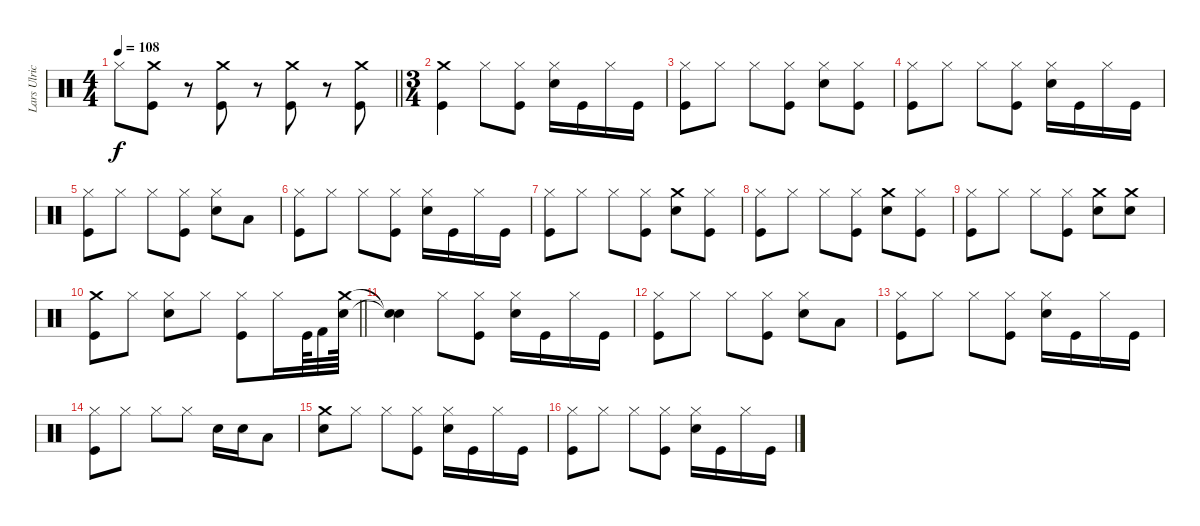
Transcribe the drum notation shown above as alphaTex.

\track ("Lars Ulrich" "Lars Ulric") {instrument percussion}
\staff {score}
\articulation defaults
\ts (4 4)
\tempo 108
\clef neutral
\barLineRight lightlight
\ks c "Hi-Hat (closed)".8{dy f}
("Kick (hit)" "Crash medium (hit)").8 r.8 ("Kick (hit)" "Crash medium (hit)").8 r.8 ("Kick (hit)" "Crash medium (hit)").8 r.8 ("Kick (hit)" "Crash medium (hit)").8 |
\ts (3 4)
("Crash medium (hit)" "Kick (hit)").4 "Hi-Hat (closed)".8 ("Kick (hit)" "Hi-Hat (closed)").8 ("Snare (hit) 2" "Hi-Hat (closed)").16 "Kick (hit)".16 "Hi-Hat (closed)".16 "Kick (hit)".16 |
("Hi-Hat (closed)" "Kick (hit)").8 "Hi-Hat (closed)".8 "Hi-Hat (closed)".8 ("Kick (hit)" "Hi-Hat (closed)").8 ("Snare (hit) 2" "Hi-Hat (closed)").8 ("Kick (hit)" "Hi-Hat (closed)").8 |
("Kick (hit)" "Hi-Hat (closed)").8 "Hi-Hat (closed)".8 "Hi-Hat (closed)".8 ("Kick (hit)" "Hi-Hat (closed)").8 ("Snare (hit) 2" "Hi-Hat (closed)").16 "Kick (hit)".16 "Hi-Hat (closed)".16 "Kick (hit)".16 |
("Hi-Hat (closed)" "Kick (hit)").8 "Hi-Hat (closed)".8 "Hi-Hat (closed)".8 ("Kick (hit)" "Hi-Hat (closed)").8 ("Snare (hit) 2" "Hi-Hat (closed)").8 "Low Tom (hit)".8 |
("Kick (hit)" "Hi-Hat (closed)").8 "Hi-Hat (closed)".8 "Hi-Hat (closed)".8 ("Kick (hit)" "Hi-Hat (closed)").8 ("Snare (hit) 2" "Hi-Hat (closed)").16 "Kick (hit)".16 "Hi-Hat (closed)".16 "Kick (hit)".16 |
("Hi-Hat (closed)" "Kick (hit)").8 "Hi-Hat (closed)".8 "Hi-Hat (closed)".8 ("Kick (hit)" "Hi-Hat (closed)").8 ("Crash medium (hit)" "Snare (hit) 2").8 ("Kick (hit)" "Hi-Hat (closed)").8 |
("Hi-Hat (closed)" "Kick (hit)").8 "Hi-Hat (closed)".8 "Hi-Hat (closed)".8 ("Kick (hit)" "Hi-Hat (closed)").8 ("Snare (hit) 2" "Crash medium (hit)").8 ("Kick (hit)" "Hi-Hat (closed)").8 |
("Hi-Hat (closed)" "Kick (hit)").8 "Hi-Hat (closed)".8 "Hi-Hat (closed)".8 ("Kick (hit)" "Hi-Hat (closed)").8 ("Crash medium (hit)" "Snare (hit) 2").8 ("Crash medium (hit)" "Snare (hit) 2").8 |
\barLineRight lightlight
("Crash medium (hit)" "Kick (hit)").8 "Hi-Hat (closed)".8 ("Snare (hit) 2" "Hi-Hat (closed)").8 "Hi-Hat (closed)".8 ("Kick (hit)" "Hi-Hat (closed)").8 "Hi-Hat (closed)".16 "Kick (hit)".64 "Kick (hit) 2".32 ("Snare (hit) 2" "Crash medium (hit)").64 |
("Snare (hit)"{t} "Snare (hit)"{t}).4 "Hi-Hat (closed)".8 ("Kick (hit)" "Hi-Hat (closed)").8 ("Hi-Hat (closed)" "Snare (hit) 2").16 "Kick (hit)".16 "Hi-Hat (closed)".16 "Kick (hit)".16 |
("Hi-Hat (closed)" "Kick (hit)").8 "Hi-Hat (closed)".8 "Hi-Hat (closed)".8 ("Kick (hit)" "Hi-Hat (closed)").8 ("Snare (hit) 2" "Hi-Hat (closed)").8 "Low Tom (hit)".8 |
("Hi-Hat (closed)" "Kick (hit)").8 "Hi-Hat (closed)".8 "Hi-Hat (closed)".8 ("Kick (hit)" "Hi-Hat (closed)").8 ("Hi-Hat (closed)" "Snare (hit) 2").16 "Kick (hit)".16 "Hi-Hat (closed)".16 "Kick (hit)".16 |
("Hi-Hat (closed)" "Kick (hit)").8 "Hi-Hat (closed)".8 "Hi-Hat (closed)".8 "Hi-Hat (closed)".8 "Snare (hit) 2".16 "Snare (hit) 2".16 "Low Tom (hit)".8 |
("Snare (hit) 2" "Crash medium (hit)").8 "Hi-Hat (closed)".8 "Hi-Hat (closed)".8 ("Kick (hit)" "Hi-Hat (closed)").8 ("Snare (hit) 2" "Hi-Hat (closed)").16 "Kick (hit)".16 "Hi-Hat (closed)".16 "Kick (hit)".16 |
("Hi-Hat (closed)" "Kick (hit)").8 "Hi-Hat (closed)".8 "Hi-Hat (closed)".8 ("Kick (hit)" "Hi-Hat (closed)").8 ("Hi-Hat (closed)" "Snare (hit) 2").16 "Kick (hit)".16 "Hi-Hat (closed)".16 "Kick (hit)".16
